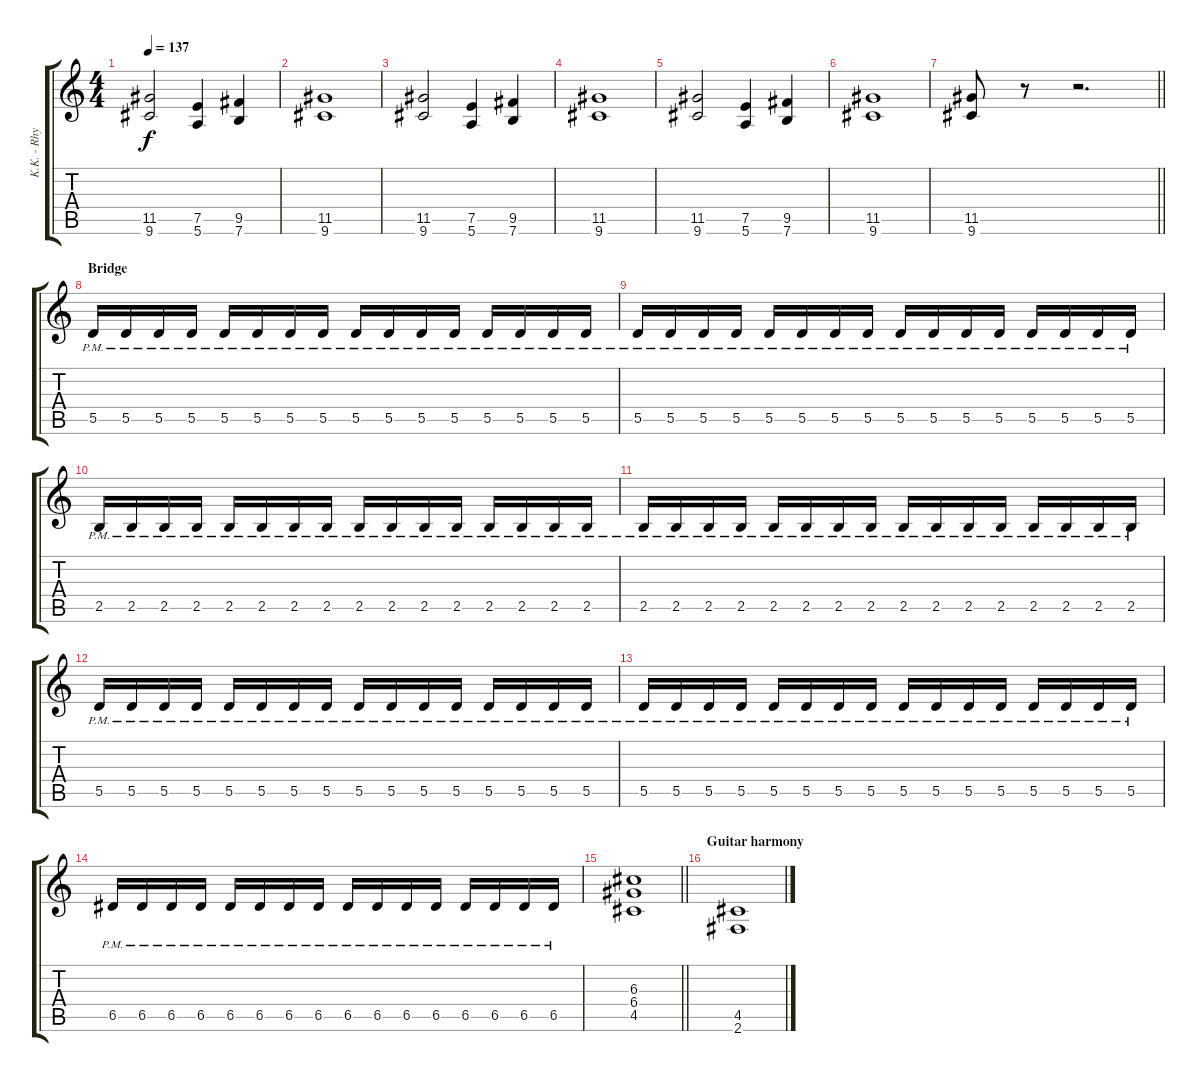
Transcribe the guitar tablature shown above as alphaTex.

\track ("K.K. - Rhythm" "K.K. - Rhy") {instrument distortionguitar}
\staff {score tabs}
\tuning (E4 B3 G3 D3 A2 E2) {hide}
\ts (4 4)
\tempo 137
\clef g2
\ks c
(11.5 9.6).2{dy f} (7.5 5.6).4 (9.5 7.6).4 |
(11.5 9.6).1 |
(11.5 9.6).2 (7.5 5.6).4 (9.5 7.6).4 |
(11.5 9.6).1 |
(11.5 9.6).2 (7.5 5.6).4 (9.5 7.6).4 |
(11.5 9.6).1 |
\barLineRight lightlight
(11.5 9.6).8 r.8 r.2{d} |
\section ("" "Bridge")
5.5{pm}.16 5.5{pm}.16 5.5{pm}.16 5.5{pm}.16 5.5{pm}.16 5.5{pm}.16 5.5{pm}.16 5.5{pm}.16 5.5{pm}.16 5.5{pm}.16 5.5{pm}.16 5.5{pm}.16 5.5{pm}.16 5.5{pm}.16 5.5{pm}.16 5.5{pm}.16 |
5.5{pm}.16 5.5{pm}.16 5.5{pm}.16 5.5{pm}.16 5.5{pm}.16 5.5{pm}.16 5.5{pm}.16 5.5{pm}.16 5.5{pm}.16 5.5{pm}.16 5.5{pm}.16 5.5{pm}.16 5.5{pm}.16 5.5{pm}.16 5.5{pm}.16 5.5{pm}.16 |
2.5{pm}.16 2.5{pm}.16 2.5{pm}.16 2.5{pm}.16 2.5{pm}.16 2.5{pm}.16 2.5{pm}.16 2.5{pm}.16 2.5{pm}.16 2.5{pm}.16 2.5{pm}.16 2.5{pm}.16 2.5{pm}.16 2.5{pm}.16 2.5{pm}.16 2.5{pm}.16 |
2.5{pm}.16 2.5{pm}.16 2.5{pm}.16 2.5{pm}.16 2.5{pm}.16 2.5{pm}.16 2.5{pm}.16 2.5{pm}.16 2.5{pm}.16 2.5{pm}.16 2.5{pm}.16 2.5{pm}.16 2.5{pm}.16 2.5{pm}.16 2.5{pm}.16 2.5{pm}.16 |
5.5{pm}.16 5.5{pm}.16 5.5{pm}.16 5.5{pm}.16 5.5{pm}.16 5.5{pm}.16 5.5{pm}.16 5.5{pm}.16 5.5{pm}.16 5.5{pm}.16 5.5{pm}.16 5.5{pm}.16 5.5{pm}.16 5.5{pm}.16 5.5{pm}.16 5.5{pm}.16 |
5.5{pm}.16 5.5{pm}.16 5.5{pm}.16 5.5{pm}.16 5.5{pm}.16 5.5{pm}.16 5.5{pm}.16 5.5{pm}.16 5.5{pm}.16 5.5{pm}.16 5.5{pm}.16 5.5{pm}.16 5.5{pm}.16 5.5{pm}.16 5.5{pm}.16 5.5{pm}.16 |
6.5{pm}.16 6.5{pm}.16 6.5{pm}.16 6.5{pm}.16 6.5{pm}.16 6.5{pm}.16 6.5{pm}.16 6.5{pm}.16 6.5{pm}.16 6.5{pm}.16 6.5{pm}.16 6.5{pm}.16 6.5{pm}.16 6.5{pm}.16 6.5{pm}.16 6.5{pm}.16 |
\barLineRight lightlight
(6.3 6.4 4.5).1 |
\section ("" "Guitar harmony")
(4.5 2.6).1
